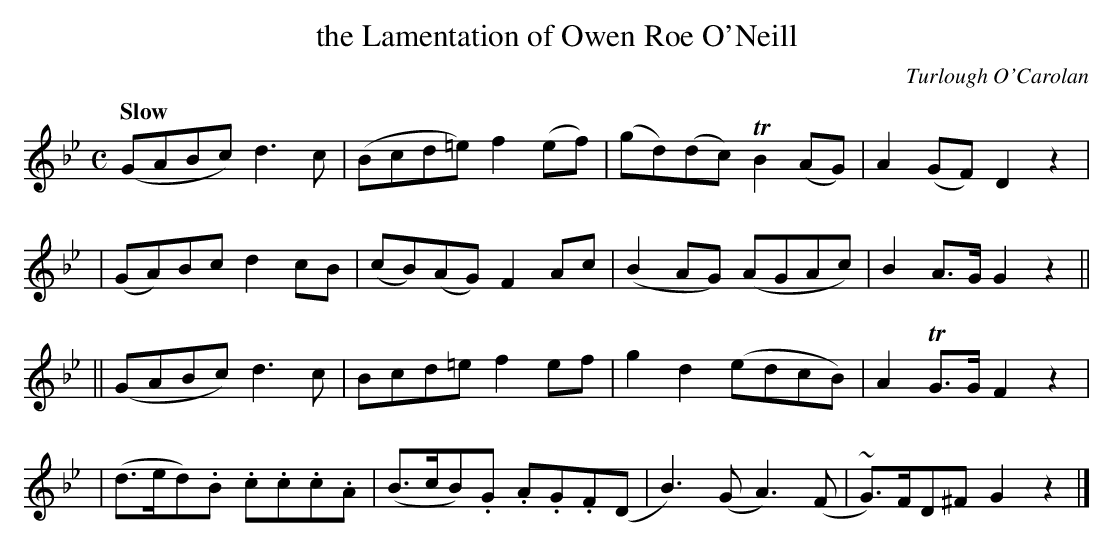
X:1
T: the Lamentation of Owen Roe O'Neill
C: Turlough O'Carolan
Q: "Slow"
M: C
L: 1/8
K: Gm
(GABc) d3c | (Bcd=e) f2(ef) | (gd)(dc) TB2(AG) | A2(GF) D2z2 |
| (GA)Bc d2cB | (cB)(AG) F2Ac | (B2AG) (AGAc) | B2A>G G2z2 ||
|| (GABc) d3c | Bcd=e f2ef | g2d2 (edcB) | A2TG>G F2z2 |
| (d>ed).B .c.c.c.A | (B>cB).G .A.G.F(D | B3)(G A3)(F | ~G>)FD^F G2z2 |]
